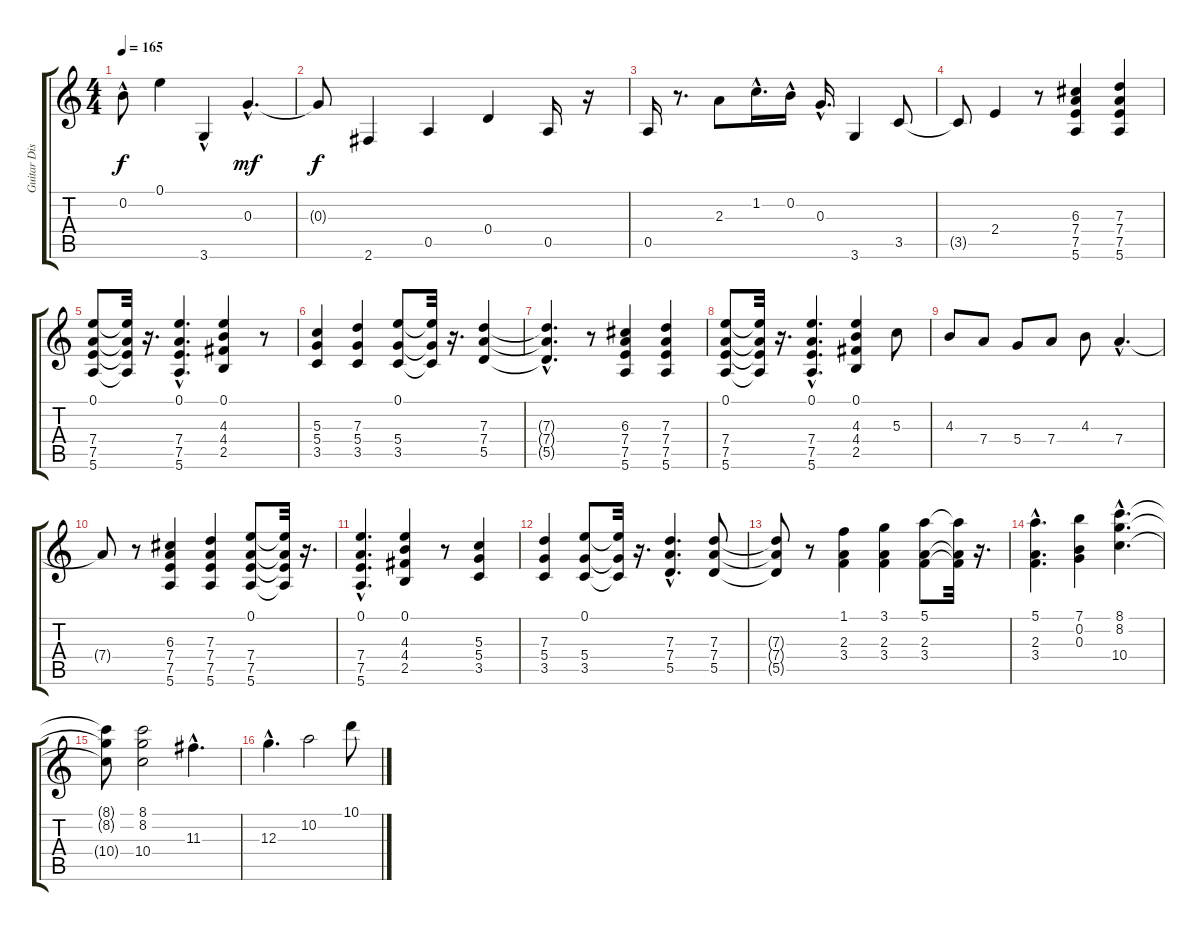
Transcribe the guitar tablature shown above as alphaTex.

\track ("Guitar Dis" "Guitar Dis") {instrument distortionguitar}
\staff {score tabs}
\tuning (E4 B3 G3 D3 A2 E2) {hide}
\ts (4 4)
\tempo 165
\clef g2
\ks c
0.2{hac t}.8{dy f} 0.1.4 3.6{hac}.4 0.3{hac}.4{d dy mf} |
0.3{t}.8{dy f} 2.6.4 0.5.4 0.4.4 0.5.16 r.16 |
0.5.16 r.8{d} 2.3.8 1.2{hac}.16{d} 0.2{hac}.16 0.3{hac}.16{d} 3.6.4 3.5.8 |
3.5{t}.8 2.4.4 r.8 (6.3 7.4 7.5 5.6).4 (7.3 7.4 7.5 5.6).4 |
(0.1 7.4 7.5 5.6).8 (0.1{t} 7.4{t} 7.5{t} 5.6{t}).32 r.16{d} (0.1{hac} 7.4{hac} 7.5{hac} 5.6{hac}).4{d} (0.1 4.3 4.4 2.5).4 r.8 |
(5.3 5.4 3.5).4 (7.3 5.4 3.5).4 (0.1 5.4 3.5).8 (0.1{t} 5.4{t} 3.5{t}).32 r.16{d} (7.3 7.4 5.5).4 |
(7.3{hac t} 7.4{hac t} 5.5{hac t}).4{d} r.8 (6.3 7.4 7.5 5.6).4 (7.3 7.4 7.5 5.6).4 |
(0.1 7.4 7.5 5.6).8 (0.1{t} 7.4{t} 7.5{t} 5.6{t}).32 r.16{d} (0.1{hac} 7.4{hac} 7.5{hac} 5.6{hac}).4{d} (0.1 4.3 4.4 2.5).4 5.3.8 |
4.3.8 7.4.8 5.4.8 7.4.8 4.3.8 7.4{hac}.4{d} |
7.4{t}.8 r.8 (6.3 7.4 7.5 5.6).4 (7.3 7.4 7.5 5.6).4 (0.1 7.4 7.5 5.6).8 (0.1{t} 7.4{t} 7.5{t} 5.6{t}).32 r.16{d} |
(0.1{hac} 7.4{hac} 7.5{hac} 5.6{hac}).4{d} (0.1 4.3 4.4 2.5).4 r.8 (5.3 5.4 3.5).4 |
(7.3 5.4 3.5).4 (0.1 5.4 3.5).8 (0.1{t} 5.4{t} 3.5{t}).32 r.16{d} (7.3{hac} 7.4{hac} 5.5{hac}).4{d} (7.3 7.4 5.5).8 |
(7.3{t} 7.4{t} 5.5{t}).8 r.8 (1.1 2.3 3.4).4 (3.1 2.3 3.4).4 (5.1 2.3 3.4).8 (5.1{t} 2.3{t} 3.4{t}).32 r.16{d} |
(5.1{hac} 2.3{hac} 3.4{hac}).4{d} (7.1 0.2 0.3).4 (8.1{hac} 8.2{hac} 10.4{hac}).4{d} |
(8.1{t} 8.2{t} 10.4{t}).8 (8.1 8.2 10.4).2 11.3{hac}.4{d} |
12.3{hac}.4{d} 10.2.2 10.1.8
